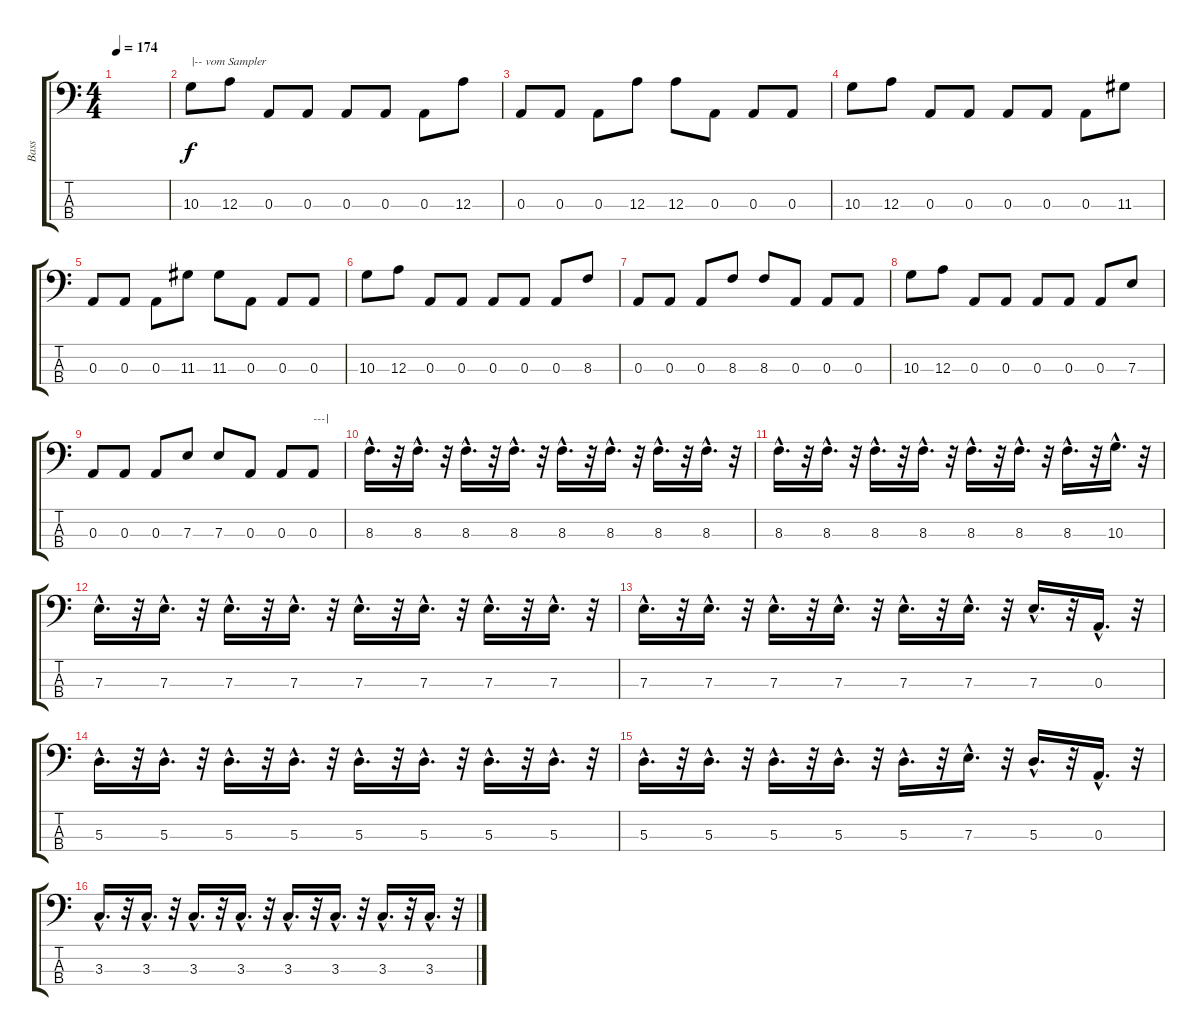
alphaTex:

\track ("Bass" "Bass") {instrument electricbassfinger}
\staff {score tabs}
\tuning (G2 D2 A1 E1) {hide}
\ts (4 4)
\tempo 174
\clef f4
\ks c
|
10.3.8{txt "|-- vom Sampler" volume 12 instrument pizzicatostrings} 12.3.8 0.3.8 0.3.8 0.3.8 0.3.8 0.3.8 12.3.8 |
0.3.8 0.3.8 0.3.8 12.3.8 12.3.8 0.3.8 0.3.8 0.3.8 |
10.3.8 12.3.8 0.3.8 0.3.8 0.3.8 0.3.8 0.3.8 11.3.8 |
0.3.8 0.3.8 0.3.8 11.3.8 11.3.8 0.3.8 0.3.8 0.3.8 |
10.3.8 12.3.8 0.3.8 0.3.8 0.3.8 0.3.8 0.3.8 8.3.8 |
0.3.8 0.3.8 0.3.8 8.3.8 8.3.8 0.3.8 0.3.8 0.3.8 |
10.3.8 12.3.8 0.3.8 0.3.8 0.3.8 0.3.8 0.3.8 7.3.8 |
0.3.8 0.3.8 0.3.8 7.3.8 7.3.8 0.3.8 0.3.8 0.3.8{txt "---|"} |
8.3{hac}.16{d volume 16 instrument electricbassfinger} r.32 8.3{hac}.16{d} r.32 8.3{hac}.16{d} r.32 8.3{hac}.16{d} r.32 8.3{hac}.16{d} r.32 8.3{hac}.16{d} r.32 8.3{hac}.16{d} r.32 8.3{hac}.16{d} r.32 |
8.3{hac}.16{d} r.32 8.3{hac}.16{d} r.32 8.3{hac}.16{d} r.32 8.3{hac}.16{d} r.32 8.3{hac}.16{d} r.32 8.3{hac}.16{d} r.32 8.3{hac}.16{d} r.32 10.3{hac}.16{d} r.32 |
7.3{hac}.16{d} r.32 7.3{hac}.16{d} r.32 7.3{hac}.16{d} r.32 7.3{hac}.16{d} r.32 7.3{hac}.16{d} r.32 7.3{hac}.16{d} r.32 7.3{hac}.16{d} r.32 7.3{hac}.16{d} r.32 |
7.3{hac}.16{d} r.32 7.3{hac}.16{d} r.32 7.3{hac}.16{d} r.32 7.3{hac}.16{d} r.32 7.3{hac}.16{d} r.32 7.3{hac}.16{d} r.32 7.3{hac}.16{d} r.32 0.3{hac}.16{d} r.32 |
5.3{hac}.16{d} r.32 5.3{hac}.16{d} r.32 5.3{hac}.16{d} r.32 5.3{hac}.16{d} r.32 5.3{hac}.16{d} r.32 5.3{hac}.16{d} r.32 5.3{hac}.16{d} r.32 5.3{hac}.16{d} r.32 |
5.3{hac}.16{d} r.32 5.3{hac}.16{d} r.32 5.3{hac}.16{d} r.32 5.3{hac}.16{d} r.32 5.3{hac}.16{d} r.32 7.3{hac}.16{d} r.32 5.3{hac}.16{d} r.32 0.3{hac}.16{d} r.32 |
3.3{hac}.16{d} r.32 3.3{hac}.16{d} r.32 3.3{hac}.16{d} r.32 3.3{hac}.16{d} r.32 3.3{hac}.16{d} r.32 3.3{hac}.16{d} r.32 3.3{hac}.16{d} r.32 3.3{hac}.16{d} r.32
